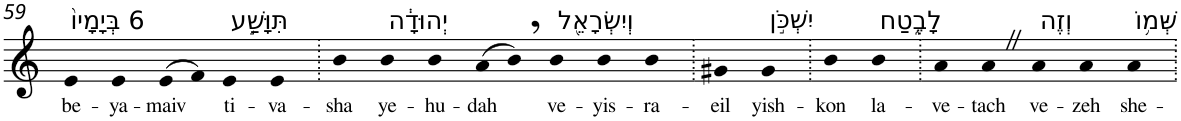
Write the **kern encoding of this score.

**kern	**text
*part1	*part1
*staff1	*staff1
*I"Piano	*
*I'Pno	*
!!LO:PB:g=z
*clefG2	*
*k[]	*
=59	=59
!LO:TX:a:t=6 בְּיָמָיו֙	!
!	!LO:LY:b
4e	be-
!	!LO:LY:b
4e	-ya-
!	!LO:LY:b
(>8e	-maiv
8f)	.
!LO:TX:a:t=תִּוָּשַׁ֣ע	!
!	!LO:LY:b
4e	ti-
!	!LO:LY:b
4e	-va-
=60.	=60.
!	!LO:LY:b
4b	-sha
!LO:TX:a:t=יְהוּדָ֔ה	!
!	!LO:LY:b
4b	ye-
!	!LO:LY:b
4b	-hu-
!	!LO:LY:b
(>8a	-dah
8b,)	.
!LO:TX:a:t=וְיִשְׂרָאֵ֖ל	!
!	!LO:LY:b
4b	ve-
!	!LO:LY:b
4b	-yis-
!	!LO:LY:b
4b	-ra-
=61.	=61.
!	!LO:LY:b
4g#X	-eil
!LO:TX:a:t=יִשְׁכֹּ֣ן	!
!	!LO:LY:b
4g#	yish-
=62.	=62.
!	!LO:LY:b
4b	-kon
!LO:TX:a:t=לָבֶ֑טַח	!
!	!LO:LY:b
4b	la-
=63.	=63.
!	!LO:LY:b
4a	-ve-
!	!LO:LY:b
4aZ	-tach
!LO:TX:a:t=וְזֶה	!
!	!LO:LY:b
4a	ve-
!	!LO:LY:b
4a	-zeh
!LO:TX:a:t=שְּׁמ֥וֹ	!
!	!LO:LY:b
4a	she-
=.	=.
*-	*-
